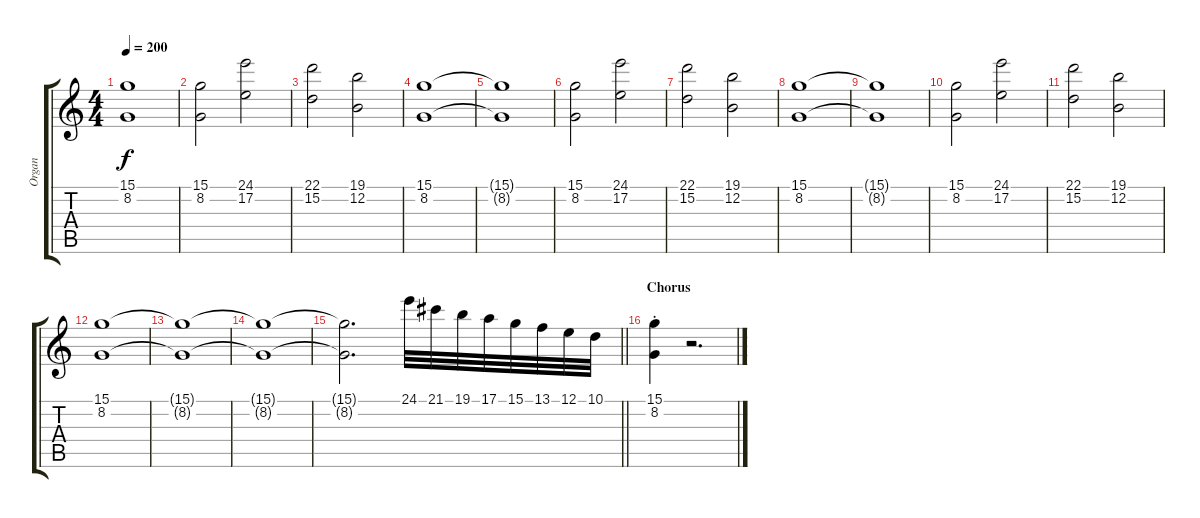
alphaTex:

\track ("Organ" "Organ") {instrument rockorgan}
\staff {score tabs}
\tuning (E4 B3 G3 D3 A2 E2) {hide}
\ts (4 4)
\tempo 200
\clef g2
\ks c
(15.1{t} 8.2{t}).1{dy f} |
(15.1 8.2).2 (24.1 17.2).2 |
(22.1 15.2).2 (19.1 12.2).2 |
(15.1 8.2).1 |
(15.1{t} 8.2{t}).1 |
(15.1 8.2).2 (24.1 17.2).2 |
(22.1 15.2).2 (19.1 12.2).2 |
(15.1 8.2).1 |
(15.1{t} 8.2{t}).1 |
(15.1 8.2).2 (24.1 17.2).2 |
(22.1 15.2).2 (19.1 12.2).2 |
(15.1 8.2).1 |
(15.1{t} 8.2{t}).1 |
(15.1{t} 8.2{t}).1 |
\barLineRight lightlight
(15.1{t} 8.2{t}).2{d} 24.1.32 21.1.32 19.1.32 17.1.32 15.1.32 13.1.32 12.1.32 10.1.32 |
\section ("" "Chorus")
(15.1{st} 8.2{st}).4 r.2{d}
